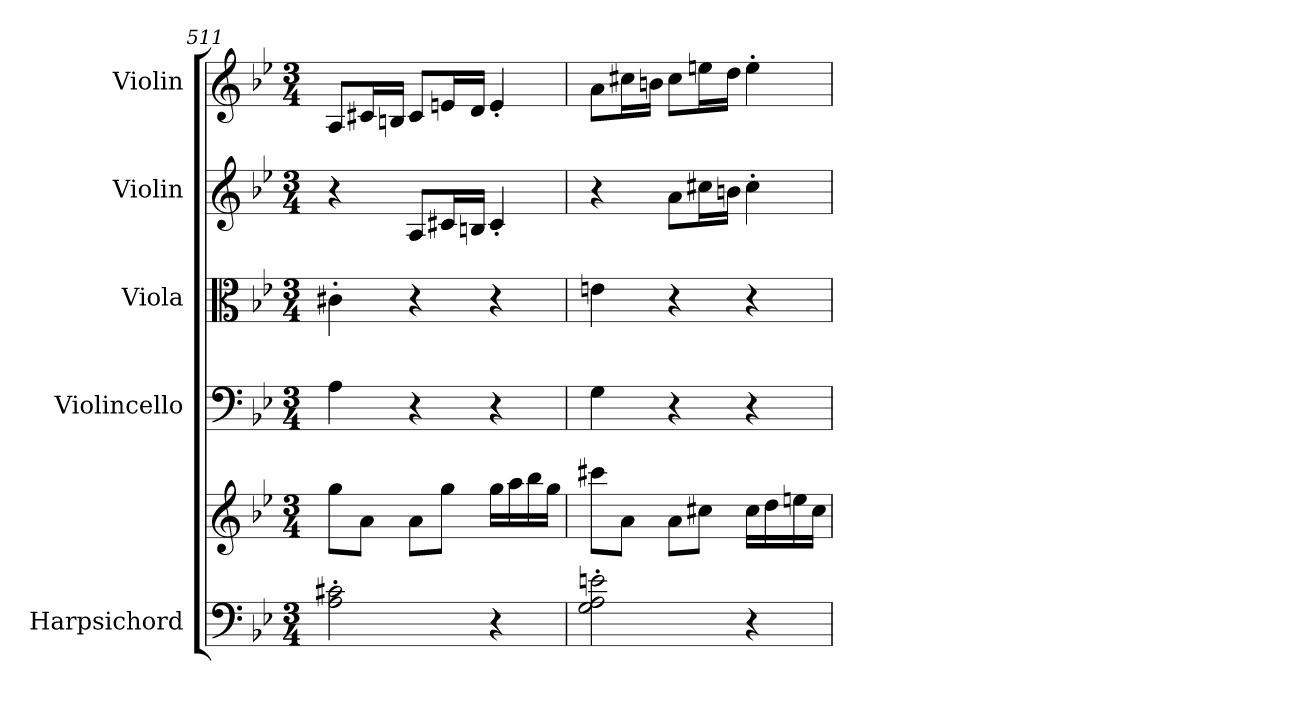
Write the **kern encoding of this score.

**kern	**kern	**kern	**kern	**kern	**kern
*part5	*part5	*part4	*part3	*part2	*part1
*staff6	*staff5	*staff4	*staff3	*staff2	*staff1
*I"Harpsichord	*	*I"Violincello	*I"Viola	*I"Violin	*I"Violin
*I'Hpschd	*	*I'Vc	*I'Vla	*I'Vln	*I'Vln
!!LO:PB:g=z
*clefF4	*clefG2	*clefF4	*clefC3	*clefG2	*clefG2
*k[b-e-]	*k[b-e-]	*k[b-e-]	*k[b-e-]	*k[b-e-]	*k[b-e-]
*M3/4	*M3/4	*M3/4	*M3/4	*M3/4	*M3/4
=511	=511	=511	=511	=511	=511
2A\' 2c#X\'	8gg\L	4A\	4c#X'\	4r	8A/L
.	8a\J	.	.	.	16c#X/L
.	.	.	.	.	16Bn/JJ
.	8a\L	4r	4r	8A/L	8c#/L
.	8gg\J	.	.	16c#X/L	16en/L
.	.	.	.	16Bn/JJ	16d/JJ
4r	16gg\LL	4r	4r	4c#'/	4e'/
.	16aa\	.	.	.	.
.	16bb-\	.	.	.	.
.	16gg\JJ	.	.	.	.
=512	=512	=512	=512	=512	=512
2G\' 2A\' 2en\'	8ccc#X\L	4G\	4en\	4r	8a\L
.	8a\J	.	.	.	16cc#X\L
.	.	.	.	.	16bn\JJ
.	8a\L	4r	4r	8a\L	8cc#\L
.	8cc#X\J	.	.	16cc#X\L	16een\L
.	.	.	.	16bn\JJ	16dd\JJ
4r	16cc#\LL	4r	4r	4cc#'\	4ee'\
.	16dd\	.	.	.	.
.	16een\	.	.	.	.
.	16cc#\JJ	.	.	.	.
=	=	=	=	=	=
*-	*-	*-	*-	*-	*-
